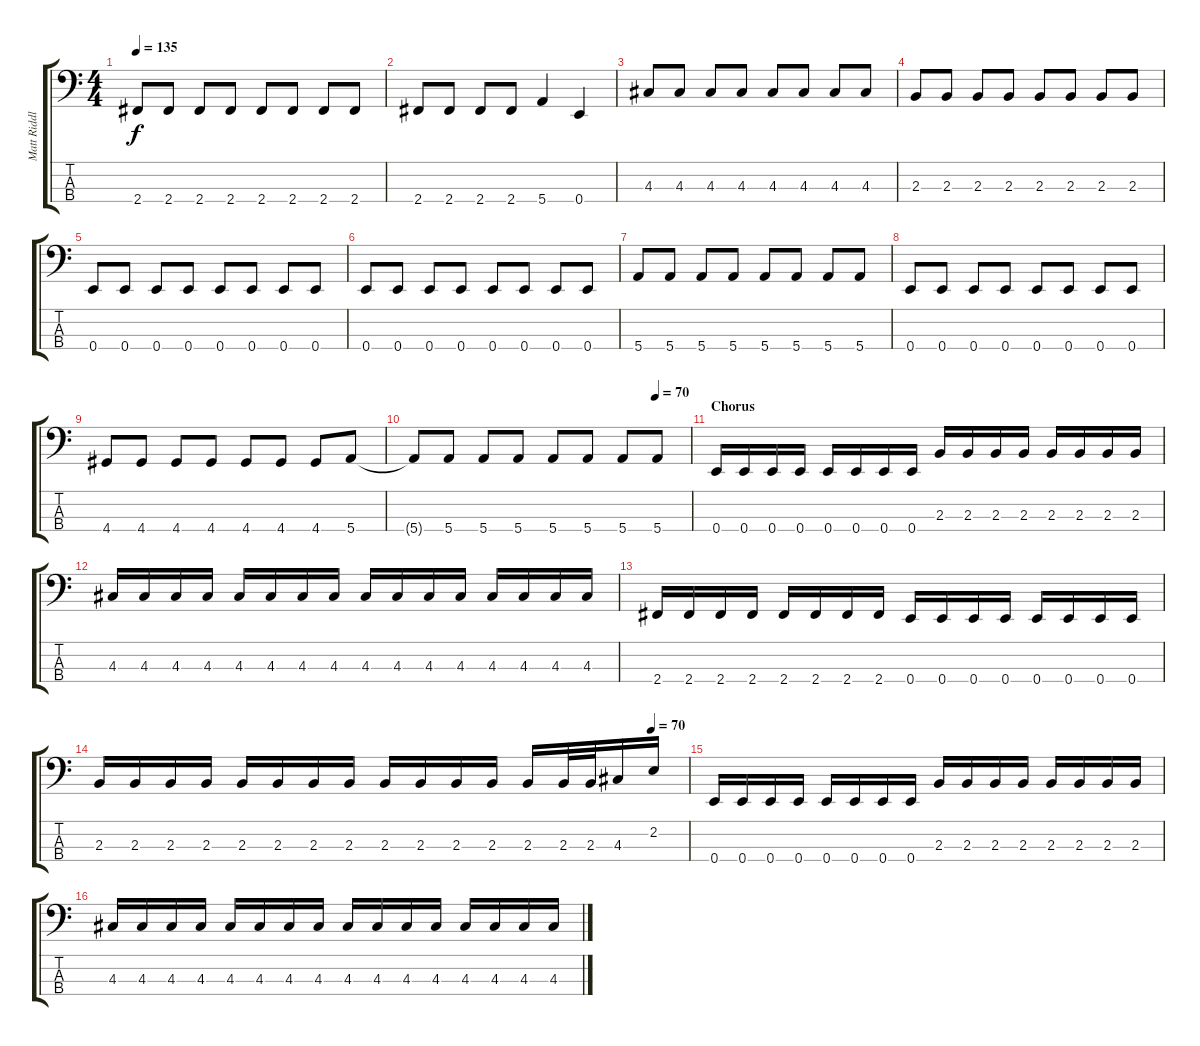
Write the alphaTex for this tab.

\track ("Matt Riddle" "Matt Riddl") {instrument electricbassfinger}
\staff {score tabs}
\tuning (G2 D2 A1 E1) {hide}
\ts (4 4)
\tempo 135
\clef f4
\ks c
2.4.8{dy f} 2.4.8 2.4.8 2.4.8 2.4.8 2.4.8 2.4.8 2.4.8 |
2.4.8 2.4.8 2.4.8 2.4.8 5.4.4 0.4.4 |
4.3.8 4.3.8 4.3.8 4.3.8 4.3.8 4.3.8 4.3.8 4.3.8 |
2.3.8 2.3.8 2.3.8 2.3.8 2.3.8 2.3.8 2.3.8 2.3.8 |
0.4.8 0.4.8 0.4.8 0.4.8 0.4.8 0.4.8 0.4.8 0.4.8 |
0.4.8 0.4.8 0.4.8 0.4.8 0.4.8 0.4.8 0.4.8 0.4.8 |
5.4.8 5.4.8 5.4.8 5.4.8 5.4.8 5.4.8 5.4.8 5.4.8 |
0.4.8 0.4.8 0.4.8 0.4.8 0.4.8 0.4.8 0.4.8 0.4.8 |
4.4.8 4.4.8 4.4.8 4.4.8 4.4.8 4.4.8 4.4.8 5.4.8 |
\tempo (70 0.875)
5.4{t}.8 5.4.8 5.4.8 5.4.8 5.4.8 5.4.8 5.4.8 5.4.8 |
\section ("" "Chorus")
0.4.16 0.4.16 0.4.16 0.4.16 0.4.16 0.4.16 0.4.16 0.4.16 2.3.16 2.3.16 2.3.16 2.3.16 2.3.16 2.3.16 2.3.16 2.3.16 |
4.3.16 4.3.16 4.3.16 4.3.16 4.3.16 4.3.16 4.3.16 4.3.16 4.3.16 4.3.16 4.3.16 4.3.16 4.3.16 4.3.16 4.3.16 4.3.16 |
2.4.16 2.4.16 2.4.16 2.4.16 2.4.16 2.4.16 2.4.16 2.4.16 0.4.16 0.4.16 0.4.16 0.4.16 0.4.16 0.4.16 0.4.16 0.4.16 |
\tempo (70 0.9375)
2.3.16 2.3.16 2.3.16 2.3.16 2.3.16 2.3.16 2.3.16 2.3.16 2.3.16 2.3.16 2.3.16 2.3.16 2.3.16 2.3.32 2.3.32 4.3.16 2.2.16 |
0.4.16 0.4.16 0.4.16 0.4.16 0.4.16 0.4.16 0.4.16 0.4.16 2.3.16 2.3.16 2.3.16 2.3.16 2.3.16 2.3.16 2.3.16 2.3.16 |
4.3.16 4.3.16 4.3.16 4.3.16 4.3.16 4.3.16 4.3.16 4.3.16 4.3.16 4.3.16 4.3.16 4.3.16 4.3.16 4.3.16 4.3.16 4.3.16
